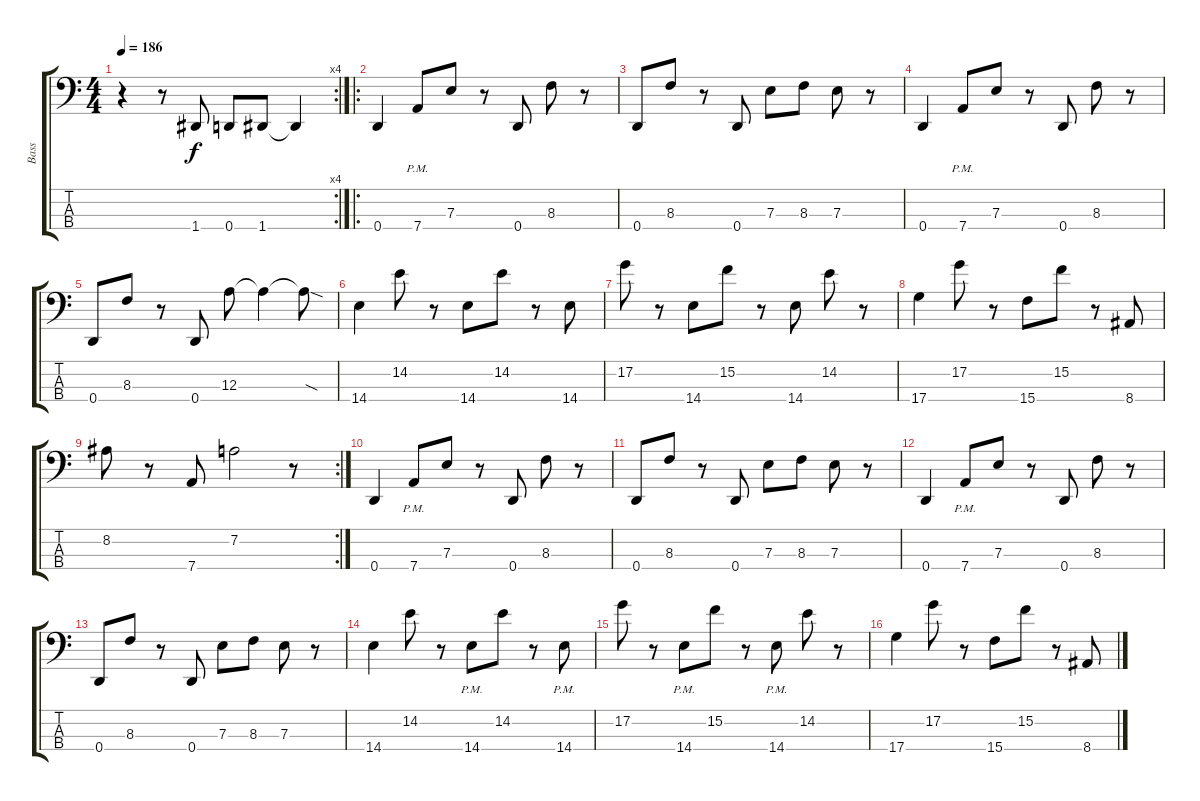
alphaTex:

\track ("Bass" "Bass") {instrument electricbassfinger}
\staff {score tabs}
\tuning (G2 D2 A1 D1) {hide}
\rc 4
\ts (4 4)
\tempo 186
\clef f4
\ks c
r.4{dy f} r.8 1.4.8 0.4.8 1.4.8 1.4{t}.4 |
\ro
0.4.4 7.4{pm}.8 7.3.8 r.8 0.4.8 8.3.8 r.8 |
0.4.8 8.3.8 r.8 0.4.8 7.3.8 8.3.8 7.3.8 r.8 |
0.4.4 7.4{pm}.8 7.3.8 r.8 0.4.8 8.3.8 r.8 |
0.4.8 8.3.8 r.8 0.4.8 12.3.8 12.3{t}.4 12.3{sod t}.8 |
14.4.4 14.2.8 r.8 14.4.8 14.2.8 r.8 14.4.8 |
17.2.8 r.8 14.4.8 15.2.8 r.8 14.4.8 14.2.8 r.8 |
17.4.4 17.2.8 r.8 15.4.8 15.2.8 r.8 8.4.8 |
\rc 2
8.2.8 r.8 7.4.8 7.2.2 r.8 |
0.4.4 7.4{pm}.8 7.3.8 r.8 0.4.8 8.3.8 r.8 |
0.4.8 8.3.8 r.8 0.4.8 7.3.8 8.3.8 7.3.8 r.8 |
0.4.4 7.4{pm}.8 7.3.8 r.8 0.4.8 8.3.8 r.8 |
0.4.8 8.3.8 r.8 0.4.8 7.3.8 8.3.8 7.3.8 r.8 |
14.4.4 14.2.8 r.8 14.4{pm}.8 14.2.8 r.8 14.4{pm}.8 |
17.2.8 r.8 14.4{pm}.8 15.2.8 r.8 14.4{pm}.8 14.2.8 r.8 |
17.4.4 17.2.8 r.8 15.4.8 15.2.8 r.8 8.4.8
